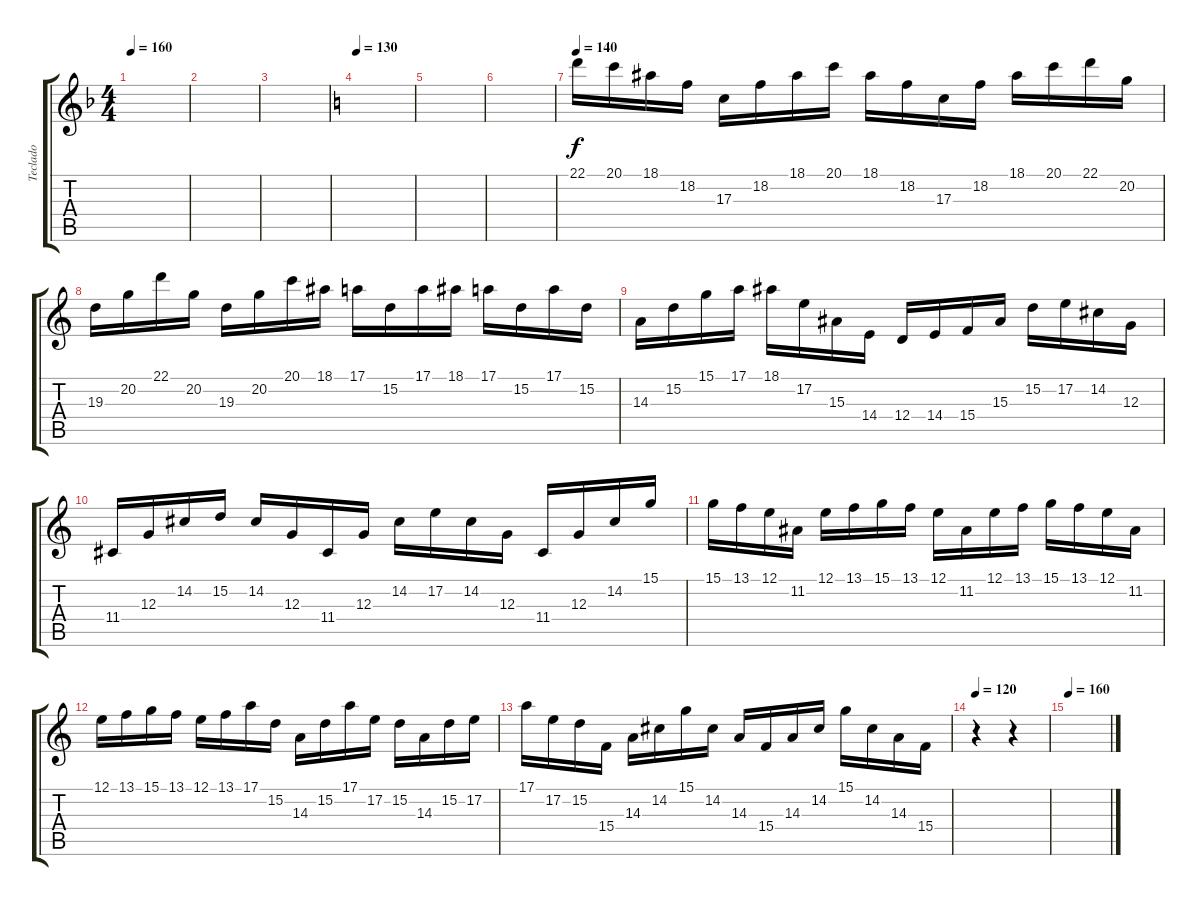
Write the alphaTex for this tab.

\track ("Teclado" "Teclado") {instrument choiraahs}
\staff {score tabs}
\tuning (E4 B3 G3 D3 A2 E2) {hide}
\ts (4 4)
\tempo 160
\clef g2
\ks f
|
|
|
\tempo 130
\ks c
|
|
|
\tempo 140
22.1.16{instrument stringensemble1} 20.1.16 18.1.16 18.2.16 17.3.16 18.2.16 18.1.16 20.1.16 18.1.16 18.2.16 17.3.16 18.2.16 18.1.16 20.1.16 22.1.16 20.2.16 |
19.3.16 20.2.16 22.1.16 20.2.16 19.3.16 20.2.16 20.1.16 18.1.16 17.1.16 15.2.16 17.1.16 18.1.16 17.1.16 15.2.16 17.1.16 15.2.16 |
14.3.16 15.2.16 15.1.16 17.1.16 18.1.16 17.2.16 15.3.16 14.4.16 12.4.16 14.4.16 15.4.16 15.3.16 15.2.16 17.2.16 14.2.16 12.3.16 |
11.4.16 12.3.16 14.2.16 15.2.16 14.2.16 12.3.16 11.4.16 12.3.16 14.2.16 17.2.16 14.2.16 12.3.16 11.4.16 12.3.16 14.2.16 15.1.16 |
15.1.16 13.1.16 12.1.16 11.2.16 12.1.16 13.1.16 15.1.16 13.1.16 12.1.16 11.2.16 12.1.16 13.1.16 15.1.16 13.1.16 12.1.16 11.2.16 |
12.1.16 13.1.16 15.1.16 13.1.16 12.1.16 13.1.16 17.1.16 15.2.16 14.3.16 15.2.16 17.1.16 17.2.16 15.2.16 14.3.16 15.2.16 17.2.16 |
17.1.16 17.2.16 15.2.16 15.4.16 14.3.16 14.2.16 15.1.16 14.2.16 14.3.16 15.4.16 14.3.16 14.2.16 15.1.16 14.2.16 14.3.16 15.4.16 |
\tempo 120
r.4 r.4 |
\tempo 160
